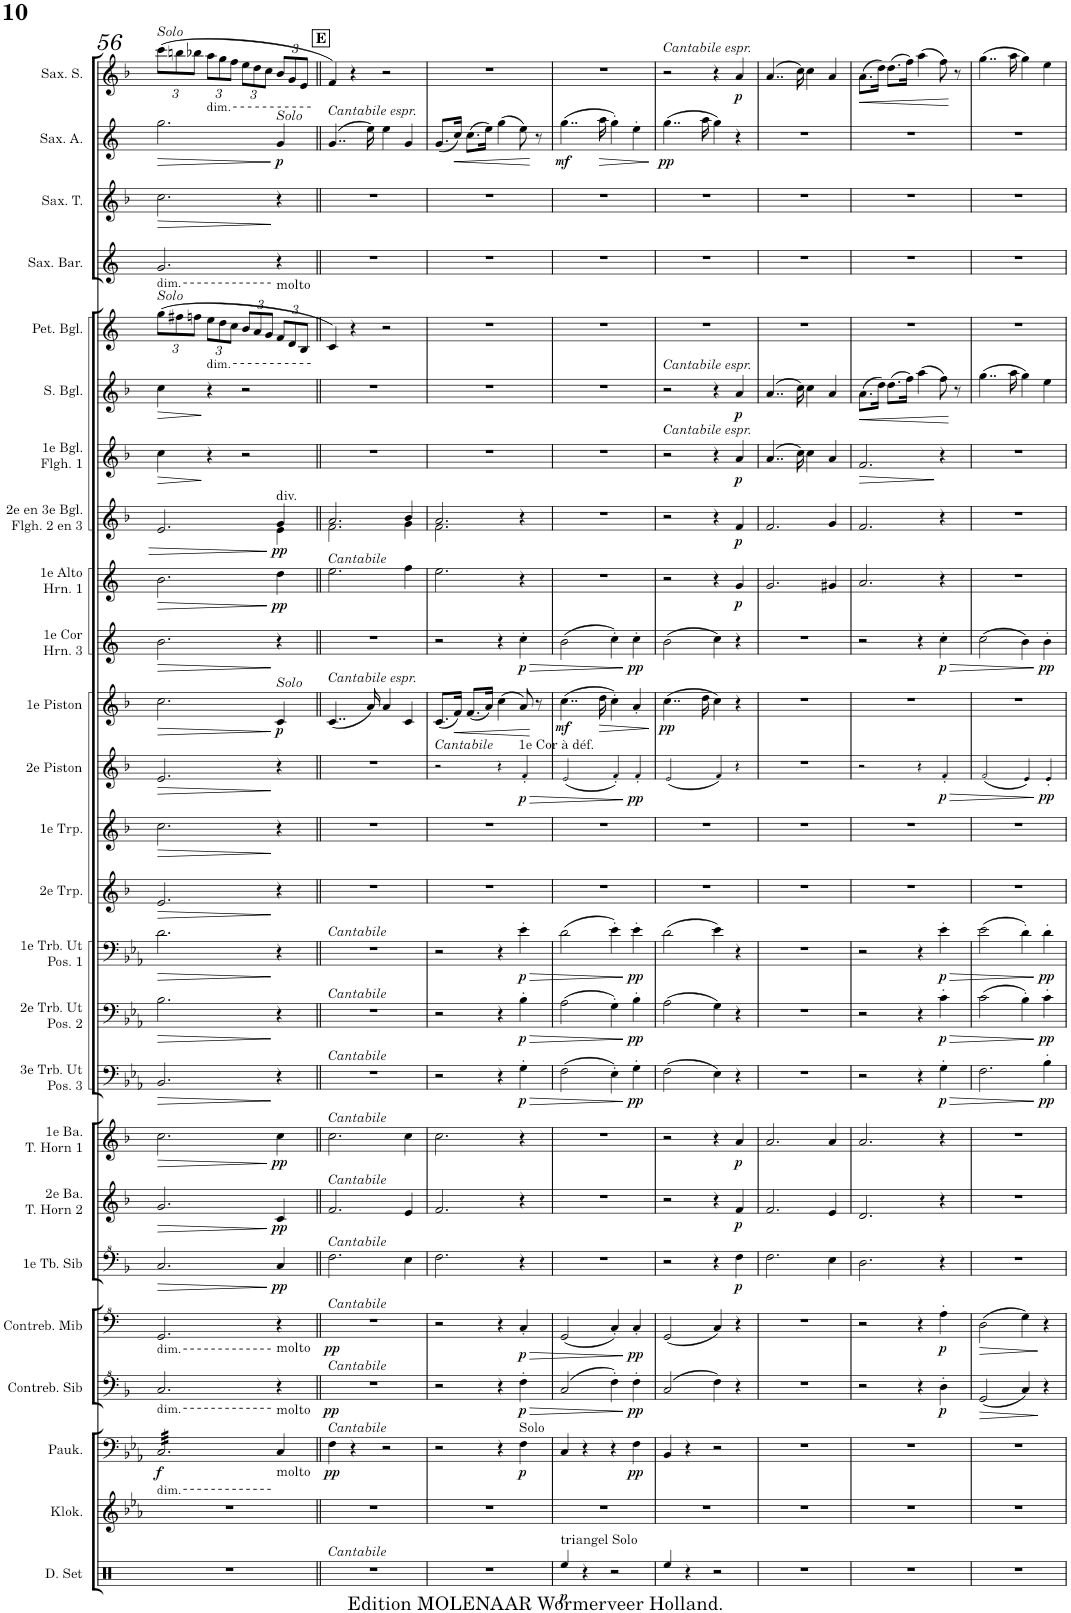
**kern	**dynam	**kern	**kern	**dynam	**kern	**dynam	**kern	**dynam	**kern	**dynam	**kern	**dynam	**kern	**dynam	**kern	**dynam	**kern	**dynam	**kern	**dynam	**kern	**dynam	**kern	**dynam	**kern	**dynam	**kern	**dynam	**kern	**dynam	**kern	**dynam	**kern	**dynam	**kern	**dynam	**kern	**dynam	**kern	**kern	**kern	**dynam	**kern	**dynam	**kern	**dynam
*part25	*part25	*part24	*part23	*part23	*part22	*part22	*part21	*part21	*part20	*part20	*part19	*part19	*part18	*part18	*part17	*part17	*part16	*part16	*part15	*part15	*part14	*part14	*part13	*part13	*part12	*part12	*part11	*part11	*part10	*part10	*part9	*part9	*part8	*part8	*part7	*part7	*part6	*part6	*part5	*part4	*part3	*part3	*part2	*part2	*part1	*part1
*staff25	*staff25	*staff24	*staff23	*staff23	*staff22	*staff22	*staff21	*staff21	*staff20	*staff20	*staff19	*staff19	*staff18	*staff18	*staff17	*staff17	*staff16	*staff16	*staff15	*staff15	*staff14	*staff14	*staff13	*staff13	*staff12	*staff12	*staff11	*staff11	*staff10	*staff10	*staff9	*staff9	*staff8	*staff8	*staff7	*staff7	*staff6	*staff6	*staff5	*staff4	*staff3	*staff3	*staff2	*staff2	*staff1	*staff1
*I"Grote Trom	*	*I"Tambour	*I"Pauken	*	*I"Contrebasse Sib	*	*I"Contrebasse Mib	*	*I"1e Tuba Sib	*	*I"2e Baryton Tenorhorn 2	*	*I"1e Baryton Tenorhorn 1	*	*I"3e Trombone Ut Posaune 3	*	*I"2e Trombone Ut Posaune 2	*	*I"1e Trombone Ut Posaune 1	*	*I"2e Trompet	*	*I"1e Trompet	*	*I"2e Piston	*	*I"1e Piston	*	*I"1e Cor Horn 3	*	*I"1e Alto Horn 1	*	*I"2e en 3e Bugle Flugelhorn 2 en 3	*	*I"1e Bugle Flugelhorn 1	*	*I"Solo Bugle Fanfare	*	*I"Petite Bugle	*I"Saxophoon Baryton	*I"Saxophoon Tenor	*	*I"Saxophoon Alt	*	*I"Saxophoon Sopraan	*
*	*	*	*I'Pauk.	*	*I'Contreb. Sib	*	*I'Contreb. Mib	*	*I'1e Tb. Sib	*	*I'2e Ba. T. Horn 2	*	*I'1e Ba. T. Horn 1	*	*I'3e Trb. Ut Pos. 3	*	*I'2e Trb. Ut Pos. 2	*	*I'1e Trb. Ut Pos. 1	*	*I'2e Trp.	*	*I'1e Trp.	*	*I'2e Piston	*	*I'1e Piston	*	*I'1e Cor Hrn. 3	*	*I'1e Alto Hrn. 1	*	*I'2e en 3e Bgl. Flgh. 2 en 3	*	*I'1e Bgl. Flgh. 1	*	*I'S. Bgl.	*	*I'Pet. Bgl.	*I'Sax. Bar.	*I'Sax. T.	*	*I'Sax. A.	*	*I'Sax. S.	*
!!LO:PB:g=z
*clefX	*	*clefG2	*clefF4	*	*clefF^4	*	*clefF^4	*	*clefF^4	*	*clefG2	*	*clefG2	*	*clefF4	*	*clefF4	*	*clefF4	*	*clefG2	*	*clefG2	*	*clefG2	*	*clefG2	*	*clefG2	*	*clefG2	*	*clefG2	*	*clefG2	*	*clefG2	*	*clefG2	*clefG2	*clefG2	*	*clefG2	*	*clefG2	*
*	*	*Trd-14c-24	*	*	*Trd15c26	*	*Trd12c21	*	*Trd8c14	*	*Trd8c14	*	*Trd8c14	*	*	*	*	*	*	*	*Trd1c2	*	*Trd1c2	*	*Trd1c2	*	*Trd1c2	*	*Trd5c9	*	*Trd5c9	*	*Trd1c2	*	*Trd1c2	*	*Trd1c2	*	*Trd-2c-3	*Trd12c21	*Trd8c14	*	*Trd5c9	*	*Trd1c2	*
*k[]	*	*k[b-e-a-]	*k[b-e-a-]	*	*k[b-]	*	*k[]	*	*k[b-]	*	*k[b-]	*	*k[b-]	*	*k[b-e-a-]	*	*k[b-e-a-]	*	*k[b-e-a-]	*	*k[b-]	*	*k[b-]	*	*k[b-]	*	*k[b-]	*	*k[]	*	*k[]	*	*k[b-]	*	*k[b-]	*	*k[b-]	*	*k[]	*k[]	*k[b-]	*	*k[]	*	*k[b-]	*
*M2/2	*	*M2/2	*M2/2	*	*M2/2	*	*M2/2	*	*M2/2	*	*M2/2	*	*M2/2	*	*M2/2	*	*M2/2	*	*M2/2	*	*M2/2	*	*M2/2	*	*M2/2	*	*M2/2	*	*M2/2	*	*M2/2	*	*M2/2	*	*M2/2	*	*M2/2	*	*M2/2	*M2/2	*M2/2	*	*M2/2	*	*M2/2	*
*met(c|)	*	*met(c|)	*met(c|)	*	*met(c|)	*	*met(c|)	*	*met(c|)	*	*met(c|)	*	*met(c|)	*	*met(c|)	*	*met(c|)	*	*met(c|)	*	*met(c|)	*	*met(c|)	*	*met(c|)	*	*met(c|)	*	*met(c|)	*	*met(c|)	*	*met(c|)	*	*met(c|)	*	*met(c|)	*	*met(c|)	*met(c|)	*met(c|)	*	*met(c|)	*	*met(c|)	*
=56	=56	=56	=56	=56	=56	=56	=56	=56	=56	=56	=56	=56	=56	=56	=56	=56	=56	=56	=56	=56	=56	=56	=56	=56	=56	=56	=56	=56	=56	=56	=56	=56	=56	=56	=56	=56	=56	=56	=56	=56	=56	=56	=56	=56	=56	=56
!	!	!	!	!	!	!	!	!	!	!LO:HP:b	!	!LO:HP:b	!	!LO:HP:b	!	!LO:HP:b	!	!LO:HP:b	!	!LO:HP:b	!	!LO:HP:b	!	!LO:HP:b	!	!LO:HP:b	!	!LO:HP:b	!	!LO:HP:b	!	!LO:HP:b	!	!	!	!LO:HP:b	!	!LO:HP:b	!	!	!	!	!	!	!	!
*	*	*	*	*	*	*	*	*	*	*	*	*	*	*	*	*	*	*	*	*	*	*	*	*	*	*	*	*	*	*	*	*	*^	*	*	*	*	*	*	*	*	*	*	*	*	*
*	*	*	*	*	*	*	*	*	*	*	*	*	*	*	*	*	*	*	*	*	*	*	*	*	*	*	*	*	*	*	*	*	*	*	*	*	*	*	*	*Xbrackettup	*	*	*	*	*	*	*
!	!	!	!	!	!	!	!	!	!	!	!	!	!	!	!	!	!	!	!	!	!	!	!	!	!	!	!	!	!	!	!	!	!	!	!	!	!	!	!	!	!	!	!LO:HP:b	!	!LO:HP:b	!	!
*	*	*	*	*	*	*	*	*	*	*	*	*	*	*	*	*	*	*	*	*	*	*	*	*	*	*	*	*	*	*	*	*	*	*	*	*	*	*	*	*	*	*	*	*	*	*Xbrackettup	*
!	!	!	!	!	!	!	!	!	!	!	!	!	!	!	!	!	!	!	!	!	!	!	!	!	!	!	!	!	!	!	!	!	!	!	!	!	!	!	!	!	!	!	!	!	!	!LO:TX:a:i:t=Solo	!
!	!	!	!	!	!	!	!	!	!	!	!	!	!	!	!	!	!	!	!	!	!	!	!	!	!	!	!	!	!	!	!	!	!	!	!	!	!	!	!	!	!LO:TX:b:t=dim.	!	!	!	!	!	!
!	!	!	!	!	!	!	!	!	!	!	!	!	!	!	!	!	!	!	!	!	!	!	!	!	!	!	!	!	!	!	!	!	!	!	!	!	!	!	!	!LO:TX:a:i:t=Solo	!	!	!	!	!	!	!
!	!	!	!	!	!	!	!LO:TX:b:t=dim.	!	!	!	!	!	!	!	!	!	!	!	!	!	!	!	!	!	!	!	!	!	!	!	!	!	!	!	!	!	!	!	!	!	!	!	!	!	!	!	!
!	!	!	!	!	!LO:TX:b:t=dim.	!	!	!	!	!	!	!	!	!	!	!	!	!	!	!	!	!	!	!	!	!	!	!	!	!	!	!	!	!	!	!	!	!	!	!	!	!	!	!	!	!	!
!	!	!	!LO:TX:b:t=dim.	!	!	!	!	!	!	!	!	!	!	!	!	!	!	!	!	!	!	!	!	!	!	!	!	!	!	!	!	!	!	!	!	!	!	!	!	!	!	!	!	!	!	!	!
!	!	!	!	!LO:DY:b	!	!	!	!	!	!	!	!	!	!	!	!	!	!	!	!	!	!	!	!	!	!	!	!	!	!	!	!	!	!	!	!	!	!	!	!	!	!	!	!	!	!	!
*	*	*	*tremolo	*	*	*	*	*	*	*	*	*	*	*	*	*	*	*	*	*	*	*	*	*	*	*	*	*	*	*	*	*	*	*	*	*	*	*	*	*	*	*	*	*	*	*	*
1r	.	1r	32C/LLL	f	2.c/	.	2.G/	.	2.c/	>	2.g/	>	2.cc\	>	2.BB-/	>	2.B-\	>	2.d\	>	2.e/	>	2.cc\	>	2.e/	>	2.cc\	>	2.b\	>	2.b\	>	2.e/	2.ryy	.	4cc\	>	4cc\	>	(>12gg\L	2.g/	2.cc\	>	2.gg\	>	(>12ccc\L	.
.	.	.	32C/	.	.	.	.	.	.	.	.	.	.	.	.	.	.	.	.	.	.	.	.	.	.	.	.	.	.	.	.	.	.	.	.	.	.	.	.	.	.	.	.	.	.	.	.
.	.	.	32C/	.	.	.	.	.	.	.	.	.	.	.	.	.	.	.	.	.	.	.	.	.	.	.	.	.	.	.	.	.	.	.	.	.	.	.	.	.	.	.	.	.	.	.	.
.	.	.	.	.	.	.	.	.	.	.	.	.	.	.	.	.	.	.	.	.	.	.	.	.	.	.	.	.	.	.	.	.	.	.	.	.	.	.	.	12ff#X\	.	.	.	.	.	12bbn\	.
.	.	.	32C/	.	.	.	.	.	.	.	.	.	.	.	.	.	.	.	.	.	.	.	.	.	.	.	.	.	.	.	.	.	.	.	.	.	.	.	.	.	.	.	.	.	.	.	.
.	.	.	32C/	.	.	.	.	.	.	.	.	.	.	.	.	.	.	.	.	.	.	.	.	.	.	.	.	.	.	.	.	.	.	.	.	.	.	.	.	.	.	.	.	.	.	.	.
.	.	.	32C/	.	.	.	.	.	.	.	.	.	.	.	.	.	.	.	.	.	.	.	.	.	.	.	.	.	.	.	.	.	.	.	.	.	.	.	.	.	.	.	.	.	.	.	.
.	.	.	.	.	.	.	.	.	.	.	.	.	.	.	.	.	.	.	.	.	.	.	.	.	.	.	.	.	.	.	.	.	.	.	.	.	.	.	.	12ffn\J	.	.	.	.	.	12bb-X\J	.
.	.	.	32C/	.	.	.	.	.	.	.	.	.	.	.	.	.	.	.	.	.	.	.	.	.	.	.	.	.	.	.	.	.	.	.	.	.	.	.	.	.	.	.	.	.	.	.	.
.	.	.	32C/	.	.	.	.	.	.	.	.	.	.	.	.	.	.	.	.	.	.	.	.	.	.	.	.	.	.	.	.	.	.	.	.	.	.	.	.	.	.	.	.	.	.	.	.
!	!	!	!	!	!	!	!	!	!	!	!	!	!	!	!	!	!	!	!	!	!	!	!	!	!	!	!	!	!	!	!	!	!	!	!	!	!	!	!	!	!	!	!	!	!	!LO:TX:b:t=dim.	!
!	!	!	!	!	!	!	!	!	!	!	!	!	!	!	!	!	!	!	!	!	!	!	!	!	!	!	!	!	!	!	!	!	!	!	!	!	!	!	!	!LO:TX:b:t=dim.	!	!	!	!	!	!	!
.	.	.	32C/	.	.	.	.	.	.	.	.	.	.	.	.	.	.	.	.	.	.	.	.	.	.	.	.	.	.	.	.	.	.	.	.	4r	]	4r	]	12ee\L	.	.	.	.	.	12aa\L	.
.	.	.	32C/	.	.	.	.	.	.	.	.	.	.	.	.	.	.	.	.	.	.	.	.	.	.	.	.	.	.	.	.	.	.	.	.	.	.	.	.	.	.	.	.	.	.	.	.
.	.	.	32C/	.	.	.	.	.	.	.	.	.	.	.	.	.	.	.	.	.	.	.	.	.	.	.	.	.	.	.	.	.	.	.	.	.	.	.	.	.	.	.	.	.	.	.	.
.	.	.	.	.	.	.	.	.	.	.	.	.	.	.	.	.	.	.	.	.	.	.	.	.	.	.	.	.	.	.	.	.	.	.	.	.	.	.	.	12dd\	.	.	.	.	.	12gg\	.
.	.	.	32C/	.	.	.	.	.	.	.	.	.	.	.	.	.	.	.	.	.	.	.	.	.	.	.	.	.	.	.	.	.	.	.	.	.	.	.	.	.	.	.	.	.	.	.	.
.	.	.	32C/	.	.	.	.	.	.	.	.	.	.	.	.	.	.	.	.	.	.	.	.	.	.	.	.	.	.	.	.	.	.	.	.	.	.	.	.	.	.	.	.	.	.	.	.
.	.	.	32C/	.	.	.	.	.	.	.	.	.	.	.	.	.	.	.	.	.	.	.	.	.	.	.	.	.	.	.	.	.	.	.	.	.	.	.	.	.	.	.	.	.	.	.	.
.	.	.	.	.	.	.	.	.	.	.	.	.	.	.	.	.	.	.	.	.	.	.	.	.	.	.	.	.	.	.	.	.	.	.	.	.	.	.	.	12cc\J	.	.	.	.	.	12ff\J	.
.	.	.	32C/	.	.	.	.	.	.	.	.	.	.	.	.	.	.	.	.	.	.	.	.	.	.	.	.	.	.	.	.	.	.	.	.	.	.	.	.	.	.	.	.	.	.	.	.
.	.	.	32C/	.	.	.	.	.	.	.	.	.	.	.	.	.	.	.	.	.	.	.	.	.	.	.	.	.	.	.	.	.	.	.	.	.	.	.	.	.	.	.	.	.	.	.	.
.	.	.	32C/	.	.	.	.	.	.	.	.	.	.	.	.	.	.	.	.	.	.	.	.	.	.	.	.	.	.	.	.	.	.	.	.	2r	.	2r	.	12b/L	.	.	.	.	.	12ee\L	.
.	.	.	32C/	.	.	.	.	.	.	.	.	.	.	.	.	.	.	.	.	.	.	.	.	.	.	.	.	.	.	.	.	.	.	.	.	.	.	.	.	.	.	.	.	.	.	.	.
.	.	.	32C/	.	.	.	.	.	.	.	.	.	.	.	.	.	.	.	.	.	.	.	.	.	.	.	.	.	.	.	.	.	.	.	.	.	.	.	.	.	.	.	.	.	.	.	.
.	.	.	.	.	.	.	.	.	.	.	.	.	.	.	.	.	.	.	.	.	.	.	.	.	.	.	.	.	.	.	.	.	.	.	.	.	.	.	.	12a/	.	.	.	.	.	12dd\	.
.	.	.	32C/	.	.	.	.	.	.	.	.	.	.	.	.	.	.	.	.	.	.	.	.	.	.	.	.	.	.	.	.	.	.	.	.	.	.	.	.	.	.	.	.	.	.	.	.
.	.	.	32C/	.	.	.	.	.	.	.	.	.	.	.	.	.	.	.	.	.	.	.	.	.	.	.	.	.	.	.	.	.	.	.	.	.	.	.	.	.	.	.	.	.	.	.	.
.	.	.	32C/	.	.	.	.	.	.	.	.	.	.	.	.	.	.	.	.	.	.	.	.	.	.	.	.	.	.	.	.	.	.	.	.	.	.	.	.	.	.	.	.	.	.	.	.
.	.	.	.	.	.	.	.	.	.	.	.	.	.	.	.	.	.	.	.	.	.	.	.	.	.	.	.	.	.	.	.	.	.	.	.	.	.	.	.	12g/J	.	.	.	.	.	12cc\J	.
.	.	.	32C/	.	.	.	.	.	.	.	.	.	.	.	.	.	.	.	.	.	.	.	.	.	.	.	.	.	.	.	.	.	.	.	.	.	.	.	.	.	.	.	.	.	.	.	.
.	.	.	32C/JJJ	.	.	.	.	.	.	.	.	.	.	.	.	.	.	.	.	.	.	.	.	.	.	.	.	.	.	.	.	.	.	.	.	.	.	.	.	.	.	.	.	.	.	.	.
*	*	*	*Xtremolo	*	*	*	*	*	*	*	*	*	*	*	*	*	*	*	*	*	*	*	*	*	*	*	*	*	*	*	*	*	*	*	*	*	*	*	*	*	*	*	*	*	*	*	*
!	!	!	!	!	!	!	!	!	!	!	!	!	!	!	!	!	!	!	!	!	!	!	!	!	!	!	!	!	!	!	!	!	!	!	!	!	!	!	!	!	!	!	!	!LO:TX:a:i:t=Solo	!	!	!
!	!	!	!	!	!	!	!	!	!	!	!	!	!	!	!	!	!	!	!	!	!	!	!	!	!	!	!	!	!	!	!	!	!	!	!	!	!	!	!	!	!LO:TX:b:t=molto	!	!	!	!	!	!
!	!	!	!	!	!	!	!	!	!	!	!	!	!	!	!	!	!	!	!	!	!	!	!	!	!	!	!	!	!	!	!	!	!LO:TX:a:t=div.	!	!	!	!	!	!	!	!	!	!	!	!	!	!
!	!	!	!	!	!	!	!	!	!	!	!	!	!	!	!	!	!	!	!	!	!	!	!	!	!	!	!LO:TX:a:i:t=Solo	!	!	!	!	!	!	!	!	!	!	!	!	!	!	!	!	!	!	!	!
!	!	!	!	!	!	!	!LO:TX:b:t=molto	!	!	!	!	!	!	!	!	!	!	!	!	!	!	!	!	!	!	!	!	!	!	!	!	!	!	!	!	!	!	!	!	!	!	!	!	!	!	!	!
!	!	!	!	!	!LO:TX:b:t=molto	!	!	!	!	!	!	!	!	!	!	!	!	!	!	!	!	!	!	!	!	!	!	!	!	!	!	!	!	!	!	!	!	!	!	!	!	!	!	!	!	!	!
!	!	!	!LO:TX:b:t=molto	!	!	!	!	!	!	!	!	!	!	!	!	!	!	!	!	!	!	!	!	!	!	!	!	!	!	!	!	!	!	!	!	!	!	!	!	!	!	!	!	!	!	!	!
!	!	!	!	!	!	!	!	!	!	!LO:DY:n=1:b	!	!LO:DY:n=1:b	!	!LO:DY:n=1:b	!	!	!	!	!	!	!	!	!	!	!	!	!	!LO:DY:n=1:b	!	!	!	!LO:DY:n=1:b	!	!	!LO:DY:b	!	!	!	!	!	!	!	!	!	!LO:DY:n=1:b	!	!
.	.	.	4C/	.	4r	.	4r	.	4c/	] pp	4c/	] pp	4cc\	] pp	4r	]	4r	]	4r	]	4r	]	4r	]	4r	]	4c/	] p	4r	]	4dd\	] pp	4g/	4e\	pp	.	.	.	.	12f/L	4r	4r	]	4g/	] p	12b-/L	.
.	.	.	.	.	.	.	.	.	.	.	.	.	.	.	.	.	.	.	.	.	.	.	.	.	.	.	.	.	.	.	.	.	.	.	.	.	.	.	.	12d/	.	.	.	.	.	12g/	.
.	.	.	.	.	.	.	.	.	.	.	.	.	.	.	.	.	.	.	.	.	.	.	.	.	.	.	.	.	.	.	.	.	.	.	.	.	.	.	.	12B/J	.	.	.	.	.	12e/J	.
!!LO:REH:place=s1:a:B:cj:fs=12:t=E
=57||	=57||	=57||	=57||	=57||	=57||	=57||	=57||	=57||	=57||	=57||	=57||	=57||	=57||	=57||	=57||	=57||	=57||	=57||	=57||	=57||	=57||	=57||	=57||	=57||	=57||	=57||	=57||	=57||	=57||	=57||	=57||	=57||	=57||	=57||	=57||	=57||	=57||	=57||	=57||	=57||	=57||	=57||	=57||	=57||	=57||	=57||	=57||
*	*	*	*	*	*^	*	*^	*	*	*	*	*	*	*	*	*	*	*	*	*	*	*	*	*	*	*	*	*	*	*	*	*	*	*	*	*	*	*	*	*	*	*	*	*	*	*	*
!	!	!	!	!	!	!	!	!	!	!	!	!	!	!	!	!	!	!	!	!	!	!	!	!	!	!	!	!	!	!	!	!	!	!	!	!	!	!	!	!	!	!	!	!	!	!LO:TX:a:i:t=Cantabile espr.	!	!	!
!	!	!	!	!	!	!	!	!	!	!	!	!	!	!	!	!	!	!	!	!	!	!	!	!	!	!	!	!	!	!	!	!	!LO:TX:a:i:t=Cantabile	!	!	!	!	!	!	!	!	!	!	!	!	!	!	!	!
!	!	!	!	!	!	!	!	!	!	!	!	!	!	!	!	!	!	!	!	!	!	!	!	!	!	!	!	!	!LO:TX:a:i:t=Cantabile espr.	!	!	!	!	!	!	!	!	!	!	!	!	!	!	!	!	!	!	!	!
!	!	!	!	!	!	!	!	!	!	!	!	!	!	!	!	!	!	!	!	!	!LO:TX:a:i:t=Cantabile	!	!	!	!	!	!	!	!	!	!	!	!	!	!	!	!	!	!	!	!	!	!	!	!	!	!	!	!
!	!	!	!	!	!	!	!	!	!	!	!	!	!	!	!	!	!	!	!LO:TX:a:i:t=Cantabile	!	!	!	!	!	!	!	!	!	!	!	!	!	!	!	!	!	!	!	!	!	!	!	!	!	!	!	!	!	!
!	!	!	!	!	!	!	!	!	!	!	!	!	!	!	!	!	!LO:TX:a:i:t=Cantabile	!	!	!	!	!	!	!	!	!	!	!	!	!	!	!	!	!	!	!	!	!	!	!	!	!	!	!	!	!	!	!	!
!	!	!	!	!	!	!	!	!	!	!	!	!	!	!	!LO:TX:a:i:t=Cantabile	!	!	!	!	!	!	!	!	!	!	!	!	!	!	!	!	!	!	!	!	!	!	!	!	!	!	!	!	!	!	!	!	!	!
!	!	!	!	!	!	!	!	!	!	!	!	!	!LO:TX:a:i:t=Cantabile	!	!	!	!	!	!	!	!	!	!	!	!	!	!	!	!	!	!	!	!	!	!	!	!	!	!	!	!	!	!	!	!	!	!	!	!
!	!	!	!	!	!	!	!	!	!	!	!LO:TX:a:i:t=Cantabile	!	!	!	!	!	!	!	!	!	!	!	!	!	!	!	!	!	!	!	!	!	!	!	!	!	!	!	!	!	!	!	!	!	!	!	!	!	!
!	!	!	!	!	!	!	!	!LO:TX:a:i:t=Cantabile	!	!	!	!	!	!	!	!	!	!	!	!	!	!	!	!	!	!	!	!	!	!	!	!	!	!	!	!	!	!	!	!	!	!	!	!	!	!	!	!	!
!	!	!	!	!	!LO:TX:a:i:t=Cantabile	!	!	!	!	!	!	!	!	!	!	!	!	!	!	!	!	!	!	!	!	!	!	!	!	!	!	!	!	!	!	!	!	!	!	!	!	!	!	!	!	!	!	!	!
!	!	!	!LO:TX:a:i:t=Cantabile	!	!	!	!	!	!	!	!	!	!	!	!	!	!	!	!	!	!	!	!	!	!	!	!	!	!	!	!	!	!	!	!	!	!	!	!	!	!	!	!	!	!	!	!	!	!
!LO:TX:a:i:t=Cantabile	!	!	!	!	!	!	!	!	!	!	!	!	!	!	!	!	!	!	!	!	!	!	!	!	!	!	!	!	!	!	!	!	!	!	!	!	!	!	!	!	!	!	!	!	!	!	!	!	!
!	!	!	!	!LO:DY:b	!	!	!LO:DY:b	!	!	!LO:DY:b	!	!	!	!	!	!	!	!	!	!	!	!	!	!	!	!	!	!	!	!	!	!	!	!	!	!	!	!	!	!	!	!	!	!	!	!	!	!	!
1r	.	1r	4F\	pp	1r	4ryy	pp	1r	4ryy	pp	2.f\	.	2.f/	.	2.cc\	.	1r	.	1r	.	1r	.	1r	.	1r	.	1r	.	(<4..c/	.	1r	.	2.ee\	.	2.a/	2.f\	.	1r	.	1r	.	4c/)	1r	1r	.	(>4..g/	.	4f/)	.
.	.	.	4r	.	.	4ryy	.	.	4ryy	.	.	.	.	.	.	.	.	.	.	.	.	.	.	.	.	.	.	.	.	.	.	.	.	.	.	.	.	.	.	.	.	4r	.	.	.	.	.	4r	.
.	.	.	.	.	.	.	.	.	.	.	.	.	.	.	.	.	.	.	.	.	.	.	.	.	.	.	.	.	16a/)	.	.	.	.	.	.	.	.	.	.	.	.	.	.	.	.	16ee\)	.	.	.
.	.	.	2r	.	.	2ryy	.	.	2ryy	.	.	.	.	.	.	.	.	.	.	.	.	.	.	.	.	.	.	.	4a/	.	.	.	.	.	.	.	.	.	.	.	.	2r	.	.	.	4ee\	.	2r	.
.	.	.	.	.	.	.	.	.	.	.	4e\	.	4e/	.	4cc\	.	.	.	.	.	.	.	.	.	.	.	.	.	4c/	.	.	.	4ff\	.	4b-/	4g\	.	.	.	.	.	.	.	.	.	4g/	.	.	.
*	*	*	*	*	*v	*v	*	*	*	*	*	*	*	*	*	*	*	*	*	*	*	*	*	*	*	*	*	*	*	*	*	*	*	*	*	*	*	*	*	*	*	*	*	*	*	*	*	*	*
*	*	*	*	*	*	*	*v	*v	*	*	*	*	*	*	*	*	*	*	*	*	*	*	*	*	*	*	*	*	*	*	*	*	*	*	*	*	*	*	*	*	*	*	*	*	*	*	*	*
=58	=58	=58	=58	=58	=58	=58	=58	=58	=58	=58	=58	=58	=58	=58	=58	=58	=58	=58	=58	=58	=58	=58	=58	=58	=58	=58	=58	=58	=58	=58	=58	=58	=58	=58	=58	=58	=58	=58	=58	=58	=58	=58	=58	=58	=58	=58	=58
!	!	!	!	!	!	!	!	!	!	!	!	!	!	!	!	!	!	!	!	!	!	!	!	!	!LO:TX:a:i:t=Cantabile	!	!	!	!	!	!	!	!	!	!	!	!	!	!	!	!	!	!	!	!	!	!
1r	.	1r	2r	.	2r	.	2r	.	2.f\	.	2.f/	.	2.cc\	.	2r	.	2r	.	2r	.	1r	.	1r	.	2r	.	(<8.c/L	.	2r	.	2.ee\	.	2.a/	2.f\	.	1r	.	1r	.	1r	1r	1r	.	(<8.g/L	.	1r	.
!	!	!	!	!	!	!	!	!	!	!	!	!	!	!	!	!	!	!	!	!	!	!	!	!	!	!	!	!LO:HP:b	!	!	!	!	!	!	!	!	!	!	!	!	!	!	!	!	!LO:HP:b	!	!
.	.	.	.	.	.	.	.	.	.	.	.	.	.	.	.	.	.	.	.	.	.	.	.	.	.	.	16f/Jk)	<	.	.	.	.	.	.	.	.	.	.	.	.	.	.	.	16cc/Jk)	<	.	.
.	.	.	.	.	.	.	.	.	.	.	.	.	.	.	.	.	.	.	.	.	.	.	.	.	.	.	(<8.f/L	.	.	.	.	.	.	.	.	.	.	.	.	.	.	.	.	(>8.cc\L	.	.	.
.	.	.	.	.	.	.	.	.	.	.	.	.	.	.	.	.	.	.	.	.	.	.	.	.	.	.	16a/Jk)	.	.	.	.	.	.	.	.	.	.	.	.	.	.	.	.	16ee\Jk)	.	.	.
.	.	.	4r	.	4r	.	4r	.	.	.	.	.	.	.	4r	.	4r	.	4r	.	.	.	.	.	4r	.	(>4cc\	.	4r	.	.	.	.	.	.	.	.	.	.	.	.	.	.	(>4gg\	.	.	.
!	!	!	!	!	!	!	!	!	!	!	!	!	!	!	!	!	!	!	!	!	!	!	!	!	!LO:TX:a:t=1e Cor à déf.	!	!	!	!	!	!	!	!	!	!	!	!	!	!	!	!	!	!	!	!	!	!
!	!	!	!LO:TX:a:t=Solo	!	!	!	!	!	!	!	!	!	!	!	!	!	!	!	!	!	!	!	!	!	!	!	!	!	!	!	!	!	!	!	!	!	!	!	!	!	!	!	!	!	!	!	!
!	!	!	!	!LO:DY:b	!	!LO:HP:b	!	!LO:HP:b	!	!	!	!	!	!	!	!LO:HP:b	!	!LO:HP:b	!	!LO:HP:b	!	!	!	!	!	!LO:HP:b	!	!	!	!LO:HP:b	!	!	!	!	!	!	!	!	!	!	!	!	!	!	!	!	!
!	!	!	!	!	!	!LO:DY:n=1:b	!	!LO:DY:n=1:b	!	!	!	!	!	!	!	!LO:DY:n=1:b	!	!LO:DY:n=1:b	!	!LO:DY:n=1:b	!	!	!	!	!	!LO:DY:n=1:b	!	!	!	!LO:DY:n=1:b	!	!	!	!	!	!	!	!	!	!	!	!	!	!	!	!	!
.	.	.	4F\	p	4f'\	> p	4c'/	> p	4r	.	4r	.	4r	.	4G'\	> p	4B-'\	> p	4e-'\	> p	.	.	.	.	4f'!/	> p	8a/)	.	4cc'\	> p	4r	.	4r	4ryy	.	.	.	.	.	.	.	.	.	8ee\)	.	.	.
.	.	.	.	.	.	.	.	.	.	.	.	.	.	.	.	.	.	.	.	.	.	.	.	.	.	.	8r	[	.	.	.	.	.	.	.	.	.	.	.	.	.	.	.	8r	[	.	.
*	*	*	*	*	*	*	*	*	*	*	*	*	*	*	*	*	*	*	*	*	*	*	*	*	*	*	*	*	*	*	*	*	*v	*v	*	*	*	*	*	*	*	*	*	*	*	*	*
=59	=59	=59	=59	=59	=59	=59	=59	=59	=59	=59	=59	=59	=59	=59	=59	=59	=59	=59	=59	=59	=59	=59	=59	=59	=59	=59	=59	=59	=59	=59	=59	=59	=59	=59	=59	=59	=59	=59	=59	=59	=59	=59	=59	=59	=59	=59
!LO:TX:a:t=triangel Solo	!	!	!	!	!	!	!	!	!	!	!	!	!	!	!	!	!	!	!	!	!	!	!	!	!	!	!	!	!	!	!	!	!	!	!	!	!	!	!	!	!	!	!	!	!	!
!	!LO:DY:b	!	!	!	!	!	!	!	!	!	!	!	!	!	!	!	!	!	!	!	!	!	!	!	!	!	!	!LO:DY:b	!	!	!	!	!	!	!	!	!	!	!	!	!	!	!	!LO:DY:b	!	!
4Ree/	p	1r	4C/	.	(>2c/	.	(<2G/	.	1r	.	1r	.	1r	.	(>2F\	.	(>2A-\	.	(>2d\	.	1r	.	1r	.	(<2e!/	.	(>4..cc\	mf	(>2b\	.	1r	.	1r	.	1r	.	1r	.	1r	1r	1r	.	(>4..gg\	mf	1r	.
4r	.	.	4r	.	.	.	.	.	.	.	.	.	.	.	.	.	.	.	.	.	.	.	.	.	.	.	.	.	.	.	.	.	.	.	.	.	.	.	.	.	.	.	.	.	.	.
!	!	!	!	!	!	!	!	!	!	!	!	!	!	!	!	!	!	!	!	!	!	!	!	!	!	!	!	!LO:HP:b	!	!	!	!	!	!	!	!	!	!	!	!	!	!	!	!LO:HP:b	!	!
.	.	.	.	.	.	.	.	.	.	.	.	.	.	.	.	.	.	.	.	.	.	.	.	.	.	.	16dd\	>	.	.	.	.	.	.	.	.	.	.	.	.	.	.	16aa\	>	.	.
2r	.	.	4r	.	4f'\)	.	4c'/)	.	.	.	.	.	.	.	4E-'\)	.	4G'\)	.	4e-'\)	.	.	.	.	.	4f'!/)	.	4cc'\)	.	4cc'\)	.	.	.	.	.	.	.	.	.	.	.	.	.	4gg'\)	.	.	.
!	!	!	!	!LO:DY:b	!	!LO:DY:n=1:b	!	!LO:DY:n=1:b	!	!	!	!	!	!	!	!LO:DY:n=1:b	!	!LO:DY:n=1:b	!	!LO:DY:n=1:b	!	!	!	!	!	!LO:DY:n=1:b	!	!	!	!LO:DY:n=1:b	!	!	!	!	!	!	!	!	!	!	!	!	!	!	!	!
.	.	.	4F\	pp	4f'\	] pp	4c'/	] pp	.	.	.	.	.	.	4G'\	] pp	4B-'\	] pp	4e-'\	] pp	.	.	.	.	4f'!/	] pp	4a'/	.	4cc'\	] pp	.	.	.	.	.	.	.	.	.	.	.	.	4ee'\	.	.	.
.	.	.	.	.	.	.	.	.	.	.	.	.	.	.	.	.	.	.	.	.	.	.	.	.	.	.	.	]	.	.	.	.	.	.	.	.	.	.	.	.	.	.	.	]	.	.
=60	=60	=60	=60	=60	=60	=60	=60	=60	=60	=60	=60	=60	=60	=60	=60	=60	=60	=60	=60	=60	=60	=60	=60	=60	=60	=60	=60	=60	=60	=60	=60	=60	=60	=60	=60	=60	=60	=60	=60	=60	=60	=60	=60	=60	=60	=60
!	!	!	!	!	!	!	!	!	!	!	!	!	!	!	!	!	!	!	!	!	!	!	!	!	!	!	!	!	!	!	!	!	!	!	!	!	!	!	!	!	!	!	!	!	!LO:TX:a:i:t=Cantabile espr.	!
!	!	!	!	!	!	!	!	!	!	!	!	!	!	!	!	!	!	!	!	!	!	!	!	!	!	!	!	!	!	!	!	!	!	!	!	!	!LO:TX:a:i:t=Cantabile espr.	!	!	!	!	!	!	!	!	!
!	!	!	!	!	!	!	!	!	!	!	!	!	!	!	!	!	!	!	!	!	!	!	!	!	!	!	!	!	!	!	!	!	!	!	!LO:TX:a:i:t=Cantabile espr.	!	!	!	!	!	!	!	!	!	!	!
!	!	!	!	!	!	!	!	!	!	!	!	!	!	!	!	!	!	!	!	!	!	!	!	!	!	!	!	!LO:DY:b	!	!	!	!	!	!	!	!	!	!	!	!	!	!	!	!LO:DY:b	!	!
4Ree/	.	1r	4BB-/	.	(>2c/	.	(<2G/	.	2r	.	2r	.	2r	.	(>2F\	.	(>2A-\	.	(>2d\	.	1r	.	1r	.	(<2e!/	.	(>4..cc\	pp	(>2b\	.	2r	.	2r	.	2r	.	2r	.	1r	1r	1r	.	(>4..gg\	pp	2r	.
4r	.	.	4r	.	.	.	.	.	.	.	.	.	.	.	.	.	.	.	.	.	.	.	.	.	.	.	.	.	.	.	.	.	.	.	.	.	.	.	.	.	.	.	.	.	.	.
.	.	.	.	.	.	.	.	.	.	.	.	.	.	.	.	.	.	.	.	.	.	.	.	.	.	.	16dd\	.	.	.	.	.	.	.	.	.	.	.	.	.	.	.	16aa\	.	.	.
2r	.	.	2r	.	4f\)	.	4c/)	.	4r	.	4r	.	4r	.	4E-\)	.	4G\)	.	4e-\)	.	.	.	.	.	4f!/)	.	4cc\)	.	4cc\)	.	4r	.	4r	.	4r	.	4r	.	.	.	.	.	4gg\)	.	4r	.
!	!	!	!	!	!	!	!	!	!	!LO:DY:b	!	!LO:DY:b	!	!LO:DY:b	!	!	!	!	!	!	!	!	!	!	!	!	!	!	!	!	!	!LO:DY:b	!	!LO:DY:b	!	!LO:DY:b	!	!LO:DY:b	!	!	!	!	!	!	!	!LO:DY:b
.	.	.	.	.	4r	.	4r	.	4f\	p	4f/	p	4a/	p	4r	.	4r	.	4r	.	.	.	.	.	4r	.	4r	.	4r	.	4g/	p	4f/	p	4a/	p	4a/	p	.	.	.	.	4r	.	4a/	p
=61	=61	=61	=61	=61	=61	=61	=61	=61	=61	=61	=61	=61	=61	=61	=61	=61	=61	=61	=61	=61	=61	=61	=61	=61	=61	=61	=61	=61	=61	=61	=61	=61	=61	=61	=61	=61	=61	=61	=61	=61	=61	=61	=61	=61	=61	=61
1r	.	1r	1r	.	1r	.	1r	.	2.f\	.	2.f/	.	2.a/	.	1r	.	1r	.	1r	.	1r	.	1r	.	1r	.	1r	.	1r	.	2.g/	.	2.f/	.	(>4..a/	.	(>4..a/	.	1r	1r	1r	.	1r	.	(>4..a/	.
.	.	.	.	.	.	.	.	.	.	.	.	.	.	.	.	.	.	.	.	.	.	.	.	.	.	.	.	.	.	.	.	.	.	.	16cc\)	.	16cc\)	.	.	.	.	.	.	.	16cc\)	.
.	.	.	.	.	.	.	.	.	.	.	.	.	.	.	.	.	.	.	.	.	.	.	.	.	.	.	.	.	.	.	.	.	.	.	4cc\	.	4cc\	.	.	.	.	.	.	.	4cc\	.
.	.	.	.	.	.	.	.	.	4e\	.	4e/	.	4a/	.	.	.	.	.	.	.	.	.	.	.	.	.	.	.	.	.	4g#X/	.	4g/	.	4a/	.	4a/	.	.	.	.	.	.	.	4a/	.
=62	=62	=62	=62	=62	=62	=62	=62	=62	=62	=62	=62	=62	=62	=62	=62	=62	=62	=62	=62	=62	=62	=62	=62	=62	=62	=62	=62	=62	=62	=62	=62	=62	=62	=62	=62	=62	=62	=62	=62	=62	=62	=62	=62	=62	=62	=62
!	!	!	!	!	!	!	!	!	!	!	!	!	!	!	!	!	!	!	!	!	!	!	!	!	!	!	!	!	!	!	!	!	!	!	!	!LO:HP:b	!	!LO:HP:b	!	!	!	!	!	!	!	!LO:HP:b
1r	.	1r	1r	.	2r	.	2r	.	2.d\	.	2.d/	.	2.a/	.	2r	.	2r	.	2r	.	1r	.	1r	.	2r	.	1r	.	2r	.	2.a/	.	2.f/	.	2.f/	>	(>8.a\L	<	1r	1r	1r	.	1r	.	(>8.a\L	<
.	.	.	.	.	.	.	.	.	.	.	.	.	.	.	.	.	.	.	.	.	.	.	.	.	.	.	.	.	.	.	.	.	.	.	.	.	16dd\Jk)	.	.	.	.	.	.	.	16dd\Jk)	.
.	.	.	.	.	.	.	.	.	.	.	.	.	.	.	.	.	.	.	.	.	.	.	.	.	.	.	.	.	.	.	.	.	.	.	.	.	(>8.dd\L	.	.	.	.	.	.	.	(>8.dd\L	.
.	.	.	.	.	.	.	.	.	.	.	.	.	.	.	.	.	.	.	.	.	.	.	.	.	.	.	.	.	.	.	.	.	.	.	.	.	16ff\Jk)	.	.	.	.	.	.	.	16ff\Jk)	.
.	.	.	.	.	4r	.	4r	.	.	.	.	.	.	.	4r	.	4r	.	4r	.	.	.	.	.	4r	.	.	.	4r	.	.	.	.	.	.	.	(>4aa\	.	.	.	.	.	.	.	(>4aa\	.
!	!	!	!	!	!	!LO:DY:b	!	!LO:DY:b	!	!	!	!	!	!	!	!LO:HP:b	!	!LO:HP:b	!	!LO:HP:b	!	!	!	!	!	!LO:HP:b	!	!	!	!LO:HP:b	!	!	!	!	!	!	!	!	!	!	!	!	!	!	!	!
!	!	!	!	!	!	!	!	!	!	!	!	!	!	!	!	!LO:DY:n=1:b	!	!LO:DY:n=1:b	!	!LO:DY:n=1:b	!	!	!	!	!	!LO:DY:n=1:b	!	!	!	!LO:DY:n=1:b	!	!	!	!	!	!	!	!	!	!	!	!	!	!	!	!
.	.	.	.	.	4d'\	p	4a'\	p	4r	.	4r	.	4r	.	4G'\	> p	4c'\	> p	4e-'\	> p	.	.	.	.	4f'!/	> p	.	.	4cc'\	> p	4r	.	4r	.	4r	]	8ff\)	.	.	.	.	.	.	.	8ff\)	.
.	.	.	.	.	.	.	.	.	.	.	.	.	.	.	.	.	.	.	.	.	.	.	.	.	.	.	.	.	.	.	.	.	.	.	.	.	8r	[	.	.	.	.	.	.	8r	[
=63	=63	=63	=63	=63	=63	=63	=63	=63	=63	=63	=63	=63	=63	=63	=63	=63	=63	=63	=63	=63	=63	=63	=63	=63	=63	=63	=63	=63	=63	=63	=63	=63	=63	=63	=63	=63	=63	=63	=63	=63	=63	=63	=63	=63	=63	=63
!	!	!	!	!	!	!LO:HP:b	!	!LO:HP:b	!	!	!	!	!	!	!	!	!	!	!	!	!	!	!	!	!	!	!	!	!	!	!	!	!	!	!	!	!	!	!	!	!	!	!	!	!	!
1r	.	1r	1r	.	(<2G/	>	(>2d\	>	1r	.	1r	.	1r	.	2.F\	.	(>2c\	.	(>2e-\	.	1r	.	1r	.	(<2f!/	.	1r	.	(>2cc\	.	1r	.	1r	.	1r	.	(>4..gg\	.	1r	1r	1r	.	1r	.	(>4..gg\	.
.	.	.	.	.	.	.	.	.	.	.	.	.	.	.	.	.	.	.	.	.	.	.	.	.	.	.	.	.	.	.	.	.	.	.	.	.	16aa\	.	.	.	.	.	.	.	16aa\	.
.	.	.	.	.	4c/)	.	4g\)	.	.	.	.	.	.	.	.	.	4B-'\)	.	4d'\)	.	.	.	.	.	4e!/)	.	.	.	4b\)	.	.	.	.	.	.	.	4gg\)	.	.	.	.	.	.	.	4gg\)	.
!	!	!	!	!	!	!	!	!	!	!	!	!	!	!	!	!LO:DY:n=1:b	!	!LO:DY:n=1:b	!	!LO:DY:n=1:b	!	!	!	!	!	!LO:DY:n=1:b	!	!	!	!LO:DY:n=1:b	!	!	!	!	!	!	!	!	!	!	!	!	!	!	!	!
.	.	.	.	.	4r	]	4r	]	.	.	.	.	.	.	4B-'\	] pp	4c'\	] pp	4d'\	] pp	.	.	.	.	4e'!/	] pp	.	.	4b'\	] pp	.	.	.	.	.	.	4ee\	.	.	.	.	.	.	.	4ee\	.
=	=	=	=	=	=	=	=	=	=	=	=	=	=	=	=	=	=	=	=	=	=	=	=	=	=	=	=	=	=	=	=	=	=	=	=	=	=	=	=	=	=	=	=	=	=	=
*-	*-	*-	*-	*-	*-	*-	*-	*-	*-	*-	*-	*-	*-	*-	*-	*-	*-	*-	*-	*-	*-	*-	*-	*-	*-	*-	*-	*-	*-	*-	*-	*-	*-	*-	*-	*-	*-	*-	*-	*-	*-	*-	*-	*-	*-	*-
